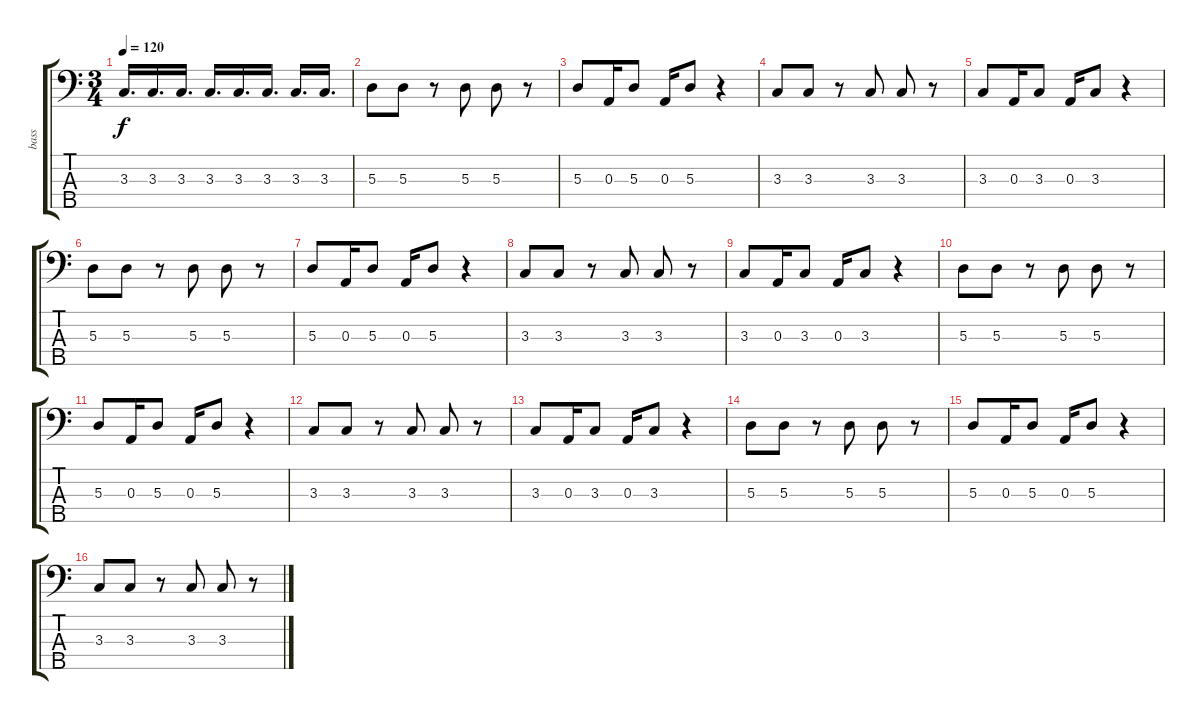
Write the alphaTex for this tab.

\track ("bass" "bass") {instrument electricbassfinger}
\staff {score tabs}
\tuning (G2 D2 A1 E1 B0) {hide}
\ts (3 4)
\tempo 120
\clef f4
\ks c
3.3.16{d dy f} 3.3.16{d} 3.3.16{d} 3.3.16{d} 3.3.16{d} 3.3.16{d} 3.3.16{d} 3.3.16{d} |
5.3.8 5.3.8 r.8 5.3.8 5.3.8 r.8 |
5.3.8 0.3.16 5.3.8 0.3.16 5.3.8 r.4 |
3.3.8 3.3.8 r.8 3.3.8 3.3.8 r.8 |
3.3.8 0.3.16 3.3.8 0.3.16 3.3.8 r.4 |
5.3.8 5.3.8 r.8 5.3.8 5.3.8 r.8 |
5.3.8 0.3.16 5.3.8 0.3.16 5.3.8 r.4 |
3.3.8 3.3.8 r.8 3.3.8 3.3.8 r.8 |
3.3.8 0.3.16 3.3.8 0.3.16 3.3.8 r.4 |
5.3.8 5.3.8 r.8 5.3.8 5.3.8 r.8 |
5.3.8 0.3.16 5.3.8 0.3.16 5.3.8 r.4 |
3.3.8 3.3.8 r.8 3.3.8 3.3.8 r.8 |
3.3.8 0.3.16 3.3.8 0.3.16 3.3.8 r.4 |
5.3.8 5.3.8 r.8 5.3.8 5.3.8 r.8 |
5.3.8 0.3.16 5.3.8 0.3.16 5.3.8 r.4 |
3.3.8 3.3.8 r.8 3.3.8 3.3.8 r.8
